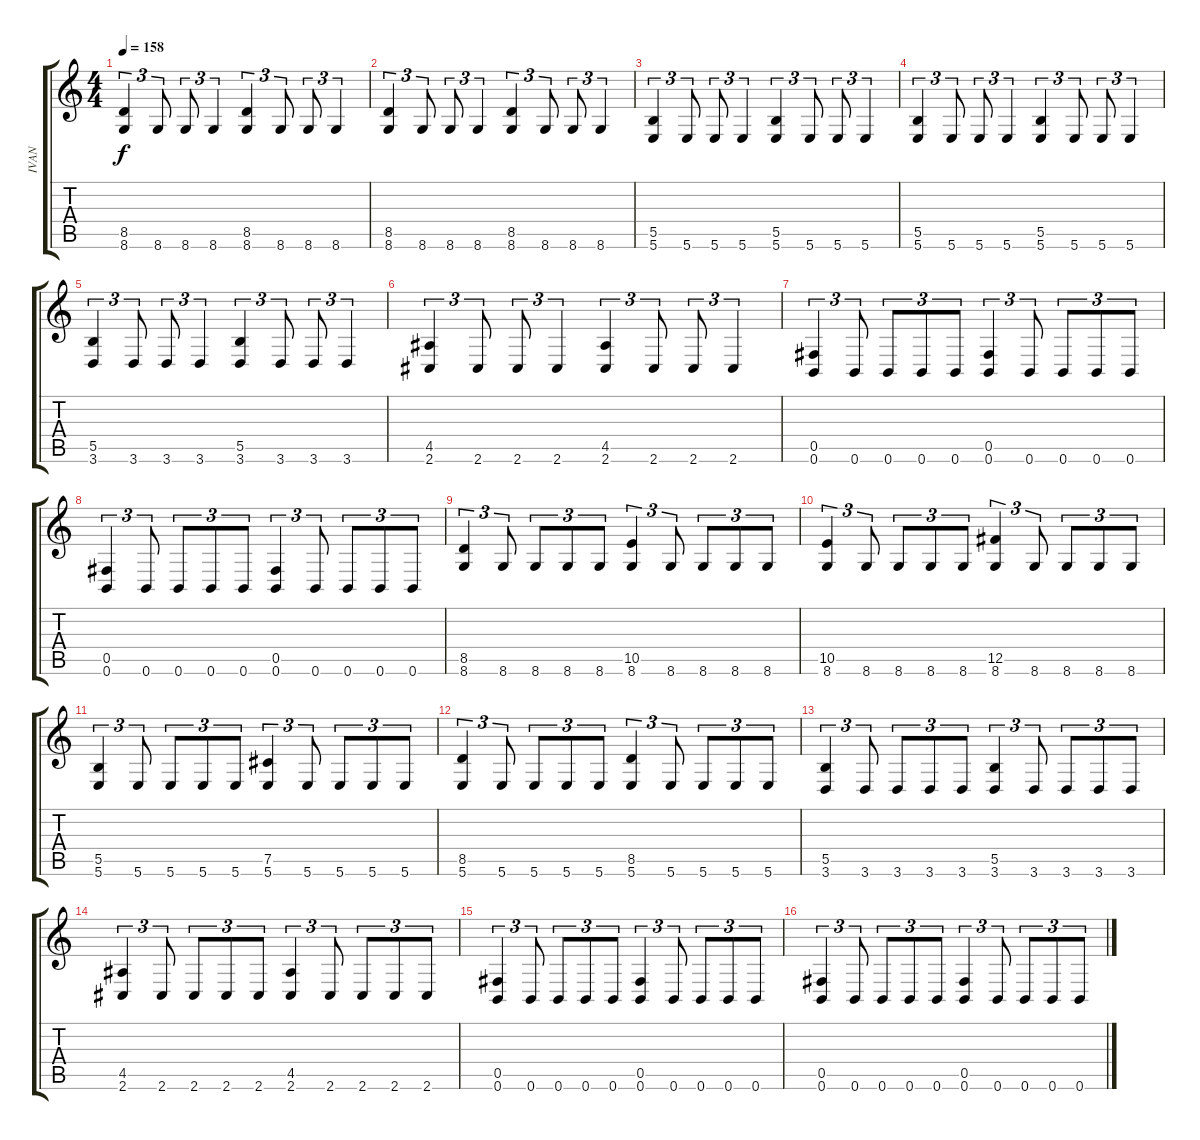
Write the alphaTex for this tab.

\track ("IVAN" "IVAN") {instrument distortionguitar}
\staff {score tabs}
\tuning (Db4 Ab3 E3 B2 Gb2 B1) {hide}
\ts (4 4)
\tempo 158
\clef g2
\ks c
(8.5 8.6).4{tu (3 2) dy f} 8.6.8{tu (3 2)} 8.6.8{tu (3 2)} 8.6.4{tu (3 2)} (8.5 8.6).4{tu (3 2)} 8.6.8{tu (3 2)} 8.6.8{tu (3 2)} 8.6.4{tu (3 2)} |
(8.5 8.6).4{tu (3 2)} 8.6.8{tu (3 2)} 8.6.8{tu (3 2)} 8.6.4{tu (3 2)} (8.5 8.6).4{tu (3 2)} 8.6.8{tu (3 2)} 8.6.8{tu (3 2)} 8.6.4{tu (3 2)} |
(5.5 5.6).4{tu (3 2)} 5.6.8{tu (3 2)} 5.6.8{tu (3 2)} 5.6.4{tu (3 2)} (5.5 5.6).4{tu (3 2)} 5.6.8{tu (3 2)} 5.6.8{tu (3 2)} 5.6.4{tu (3 2)} |
(5.5 5.6).4{tu (3 2)} 5.6.8{tu (3 2)} 5.6.8{tu (3 2)} 5.6.4{tu (3 2)} (5.5 5.6).4{tu (3 2)} 5.6.8{tu (3 2)} 5.6.8{tu (3 2)} 5.6.4{tu (3 2)} |
(5.5 3.6).4{tu (3 2)} 3.6.8{tu (3 2)} 3.6.8{tu (3 2)} 3.6.4{tu (3 2)} (5.5 3.6).4{tu (3 2)} 3.6.8{tu (3 2)} 3.6.8{tu (3 2)} 3.6.4{tu (3 2)} |
(4.5 2.6).4{tu (3 2)} 2.6.8{tu (3 2)} 2.6.8{tu (3 2)} 2.6.4{tu (3 2)} (4.5 2.6).4{tu (3 2)} 2.6.8{tu (3 2)} 2.6.8{tu (3 2)} 2.6.4{tu (3 2)} |
(0.5 0.6).4{tu (3 2)} 0.6.8{tu (3 2)} 0.6.8{tu (3 2)} 0.6.8{tu (3 2)} 0.6.8{tu (3 2)} (0.5 0.6).4{tu (3 2)} 0.6.8{tu (3 2)} 0.6.8{tu (3 2)} 0.6.8{tu (3 2)} 0.6.8{tu (3 2)} |
(0.5 0.6).4{tu (3 2)} 0.6.8{tu (3 2)} 0.6.8{tu (3 2)} 0.6.8{tu (3 2)} 0.6.8{tu (3 2)} (0.5 0.6).4{tu (3 2)} 0.6.8{tu (3 2)} 0.6.8{tu (3 2)} 0.6.8{tu (3 2)} 0.6.8{tu (3 2)} |
(8.5 8.6).4{tu (3 2)} 8.6.8{tu (3 2)} 8.6.8{tu (3 2)} 8.6.8{tu (3 2)} 8.6.8{tu (3 2)} (10.5 8.6).4{tu (3 2)} 8.6.8{tu (3 2)} 8.6.8{tu (3 2)} 8.6.8{tu (3 2)} 8.6.8{tu (3 2)} |
(10.5 8.6).4{tu (3 2)} 8.6.8{tu (3 2)} 8.6.8{tu (3 2)} 8.6.8{tu (3 2)} 8.6.8{tu (3 2)} (12.5 8.6).4{tu (3 2)} 8.6.8{tu (3 2)} 8.6.8{tu (3 2)} 8.6.8{tu (3 2)} 8.6.8{tu (3 2)} |
(5.5 5.6).4{tu (3 2)} 5.6.8{tu (3 2)} 5.6.8{tu (3 2)} 5.6.8{tu (3 2)} 5.6.8{tu (3 2)} (7.5 5.6).4{tu (3 2)} 5.6.8{tu (3 2)} 5.6.8{tu (3 2)} 5.6.8{tu (3 2)} 5.6.8{tu (3 2)} |
(8.5 5.6).4{tu (3 2)} 5.6.8{tu (3 2)} 5.6.8{tu (3 2)} 5.6.8{tu (3 2)} 5.6.8{tu (3 2)} (8.5 5.6).4{tu (3 2)} 5.6.8{tu (3 2)} 5.6.8{tu (3 2)} 5.6.8{tu (3 2)} 5.6.8{tu (3 2)} |
(5.5 3.6).4{tu (3 2)} 3.6.8{tu (3 2)} 3.6.8{tu (3 2)} 3.6.8{tu (3 2)} 3.6.8{tu (3 2)} (5.5 3.6).4{tu (3 2)} 3.6.8{tu (3 2)} 3.6.8{tu (3 2)} 3.6.8{tu (3 2)} 3.6.8{tu (3 2)} |
(4.5 2.6).4{tu (3 2)} 2.6.8{tu (3 2)} 2.6.8{tu (3 2)} 2.6.8{tu (3 2)} 2.6.8{tu (3 2)} (4.5 2.6).4{tu (3 2)} 2.6.8{tu (3 2)} 2.6.8{tu (3 2)} 2.6.8{tu (3 2)} 2.6.8{tu (3 2)} |
(0.5 0.6).4{tu (3 2)} 0.6.8{tu (3 2)} 0.6.8{tu (3 2)} 0.6.8{tu (3 2)} 0.6.8{tu (3 2)} (0.5 0.6).4{tu (3 2)} 0.6.8{tu (3 2)} 0.6.8{tu (3 2)} 0.6.8{tu (3 2)} 0.6.8{tu (3 2)} |
(0.5 0.6).4{tu (3 2)} 0.6.8{tu (3 2)} 0.6.8{tu (3 2)} 0.6.8{tu (3 2)} 0.6.8{tu (3 2)} (0.5 0.6).4{tu (3 2)} 0.6.8{tu (3 2)} 0.6.8{tu (3 2)} 0.6.8{tu (3 2)} 0.6.8{tu (3 2)}
